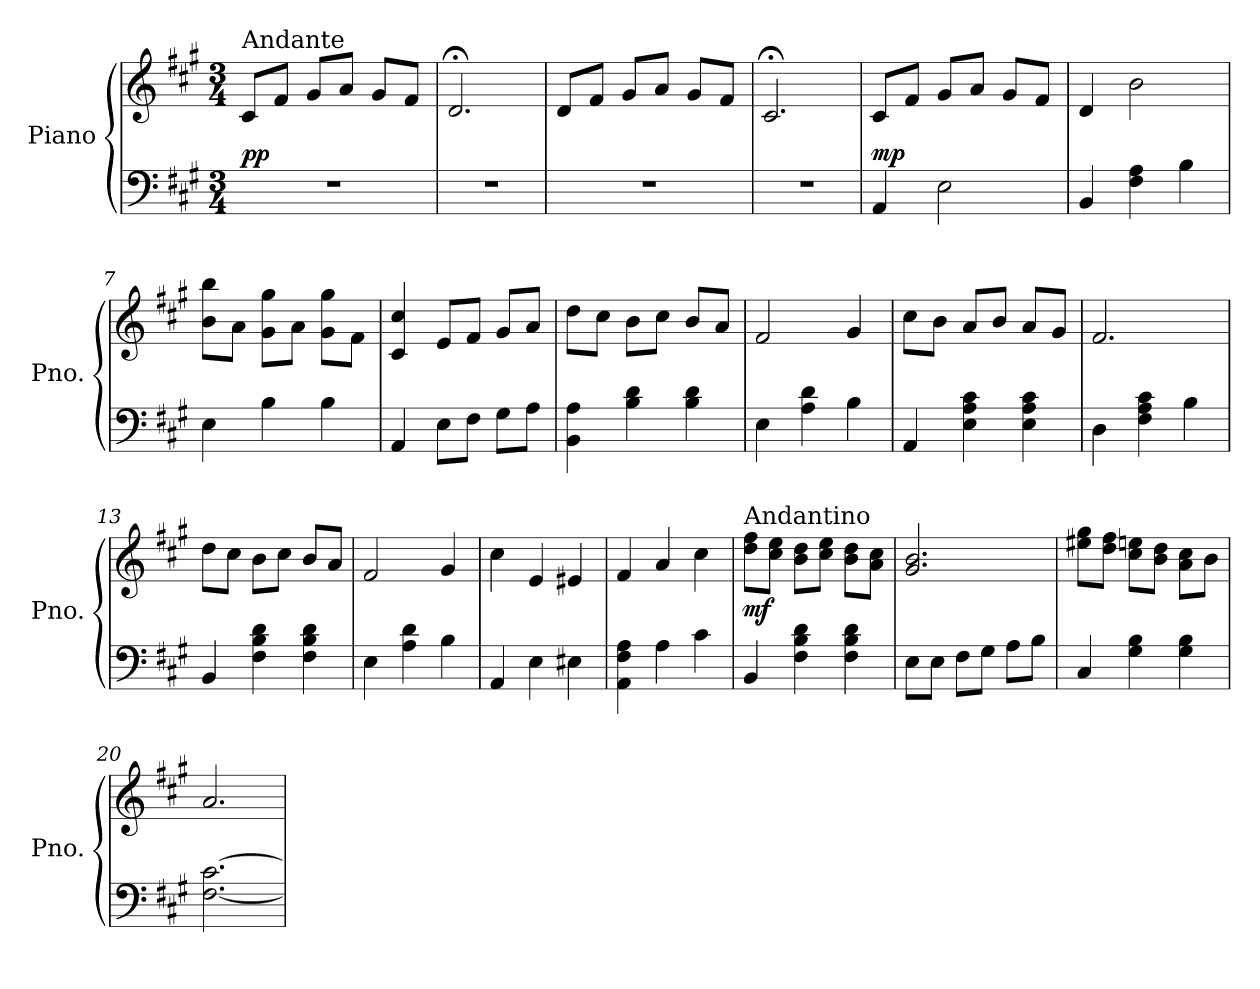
**kern	**kern	**dynam
*part1	*part1	*part1
*staff2	*staff1	*staff1/2
*I"Piano	*	*
*I'Pno.	*	*
*clefF4	*clefG2	*
*k[f#c#g#]	*k[f#c#g#]	*
*M3/4	*M3/4	*
*MM75	*MM75	*
=1	=1	=1
!	!LO:TX:a:t=Andante	!
!	!	!LO:DY:a=2
2.r	8c#/L	pp
.	8f#/J	.
.	8g#/L	.
.	8a/J	.
.	8g#/L	.
.	8f#/J	.
=2	=2	=2
2.r	2.d;</	.
=3	=3	=3
2.r	8d/L	.
.	8f#/J	.
.	8g#/L	.
.	8a/J	.
.	8g#/L	.
.	8f#/J	.
=4	=4	=4
2.r	2.c#;</	.
=5	=5	=5
!	!	!LO:DY:a=2
4AA/	8c#/L	mp
.	8f#/J	.
2E\	8g#/L	.
.	8a/J	.
.	8g#/L	.
.	8f#/J	.
=6	=6	=6
4BB/	4d/	.
4F#\ 4A\	2b\	.
4B\	.	.
=7	=7	=7
4E\	8b\ 8bb\L	.
.	8a\J	.
4B\	8g#\ 8gg#\L	.
.	8a\J	.
4B\	8g#\ 8gg#\L	.
.	8f#\J	.
=8	=8	=8
4AA/	4c#/ 4cc#/	.
8E\L	8e/L	.
8F#\J	8f#/J	.
8G#\L	8g#/L	.
8A\J	8a/J	.
!!LO:LB:g=z
=9	=9	=9
4BB\ 4A\	8dd\L	.
.	8cc#\J	.
4B\ 4d\	8b\L	.
.	8cc#\J	.
4B\ 4d\	8b/L	.
.	8a/J	.
=10	=10	=10
4E\	2f#/	.
4A\ 4d\	.	.
4B\	4g#/	.
=11	=11	=11
4AA/	8cc#\L	.
.	8b\J	.
4E\ 4A\ 4c#\	8a/L	.
.	8b/J	.
4E\ 4A\ 4c#\	8a/L	.
.	8g#/J	.
=12	=12	=12
4D\	2.f#/	.
4F#\ 4A\ 4c#\	.	.
4B\	.	.
=13	=13	=13
4BB/	8dd\L	.
.	8cc#\J	.
4F#\ 4B\ 4d\	8b\L	.
.	8cc#\J	.
4F#\ 4B\ 4d\	8b/L	.
.	8a/J	.
=14	=14	=14
4E\	2f#/	.
4A\ 4d\	.	.
4B\	4g#/	.
=15	=15	=15
4AA/	4cc#\	.
4E\	4e/	.
4E#X\	4e#X/	.
=16	=16	=16
4AA\ 4F#\ 4A\	4f#/	.
4A\	4a/	.
4c#\	4cc#\	.
=17	=17	=17
*	*MM85	*
!	!LO:TX:a:t=Andantino	!
!	!	!LO:DY:b
4BB/	8dd\ 8ff#\L	mf
.	8cc#\ 8ee\J	.
4F#\ 4B\ 4d\	8b\ 8dd\L	.
.	8cc#\ 8ee\J	.
4F#\ 4B\ 4d\	8b\ 8dd\L	.
.	8a\ 8cc#\J	.
!!LO:LB:g=z
=18	=18	=18
8E\L	2.g#/ 2.b/	.
8E\J	.	.
8F#\L	.	.
8G#\J	.	.
8A\L	.	.
8B\J	.	.
=19	=19	=19
4C#/	8ee#X\ 8gg#\L	.
.	8dd\ 8ff#\J	.
4G#\ 4B\	8cc#\ 8een\L	.
.	8b\ 8dd\J	.
4G#\ 4B\	8a\ 8cc#\L	.
.	8b\J	.
=20	=20	=20
[2.F#\ [2.c#\	2.a/	.
=	=	=
*-	*-	*-
